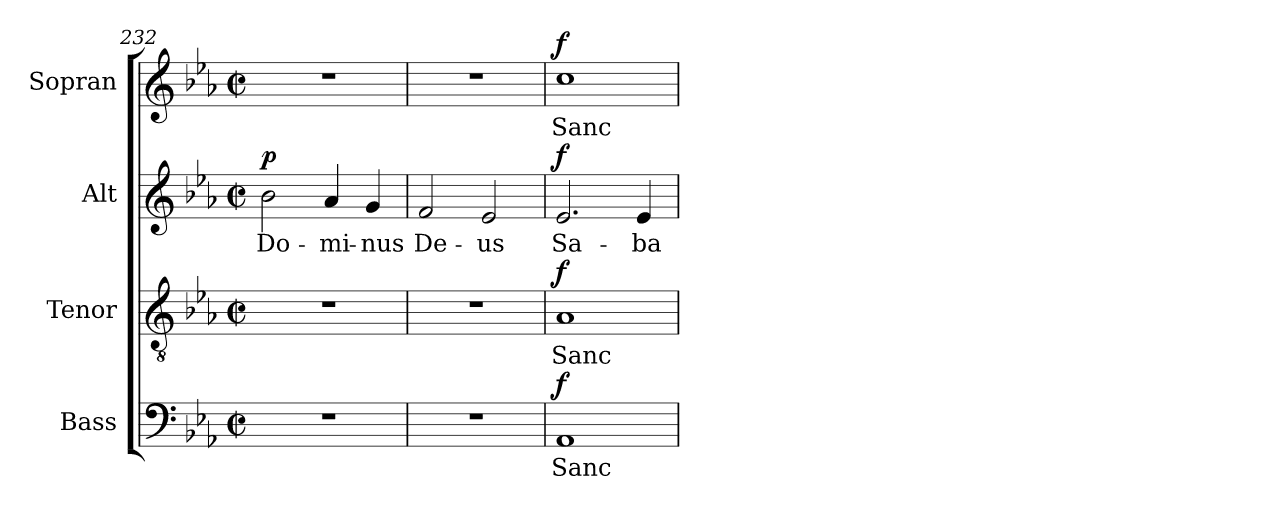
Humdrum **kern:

**kern	**text	**dynam	**kern	**text	**dynam	**kern	**text	**dynam	**kern	**text	**dynam
*part4	*part4	*part4	*part3	*part3	*part3	*part2	*part2	*part2	*part1	*part1	*part1
*staff4	*staff4	*staff4	*staff3	*staff3	*staff3	*staff2	*staff2	*staff2	*staff1	*staff1	*staff1
*I"Bass	*	*	*I"Tenor	*	*	*I"Alt	*	*	*I"Sopran	*	*
*I'B.	*	*	*I'T.	*	*	*I'A.	*	*	*I'S.	*	*
*clefF4	*	*	*clefGv2	*	*	*clefG2	*	*	*clefG2	*	*
*k[b-e-a-]	*	*	*k[b-e-a-]	*	*	*k[b-e-a-]	*	*	*k[b-e-a-]	*	*
*E-:	*	*	*E-:	*	*	*E-:	*	*	*E-:	*	*
*M2/2	*	*	*M2/2	*	*	*M2/2	*	*	*M2/2	*	*
*met(c|)	*	*	*met(c|)	*	*	*met(c|)	*	*	*met(c|)	*	*
=232	=232	=232	=232	=232	=232	=232	=232	=232	=232	=232	=232
!	!	!	!	!	!	!	!LO:LY:b	!LO:DY:a	!	!	!
1r	.	.	1r	.	.	2b-\	Do-	p	1r	.	.
!	!	!	!	!	!	!	!LO:LY:b	!	!	!	!
.	.	.	.	.	.	4a-/	-mi-	.	.	.	.
!	!	!	!	!	!	!	!LO:LY:b	!	!	!	!
.	.	.	.	.	.	4g/	-nus	.	.	.	.
=233	=233	=233	=233	=233	=233	=233	=233	=233	=233	=233	=233
!	!	!	!	!	!	!	!LO:LY:b	!	!	!	!
1r	.	.	1r	.	.	2f/	De-	.	1r	.	.
!	!	!	!	!	!	!	!LO:LY:b	!	!	!	!
.	.	.	.	.	.	2e-/	-us	.	.	.	.
=234	=234	=234	=234	=234	=234	=234	=234	=234	=234	=234	=234
!	!LO:LY:b	!LO:DY:a	!	!LO:LY:b	!LO:DY:a	!	!LO:LY:b	!LO:DY:a	!	!LO:LY:b	!LO:DY:a
1AA-	Sanc-	f	1A-	Sanc-	f	2.e-/	Sa-	f	1cc	Sanc-	f
!	!	!	!	!	!	!	!LO:LY:b	!	!	!	!
.	.	.	.	.	.	4e-/	-ba-	.	.	.	.
=	=	=	=	=	=	=	=	=	=	=	=
*-	*-	*-	*-	*-	*-	*-	*-	*-	*-	*-	*-
